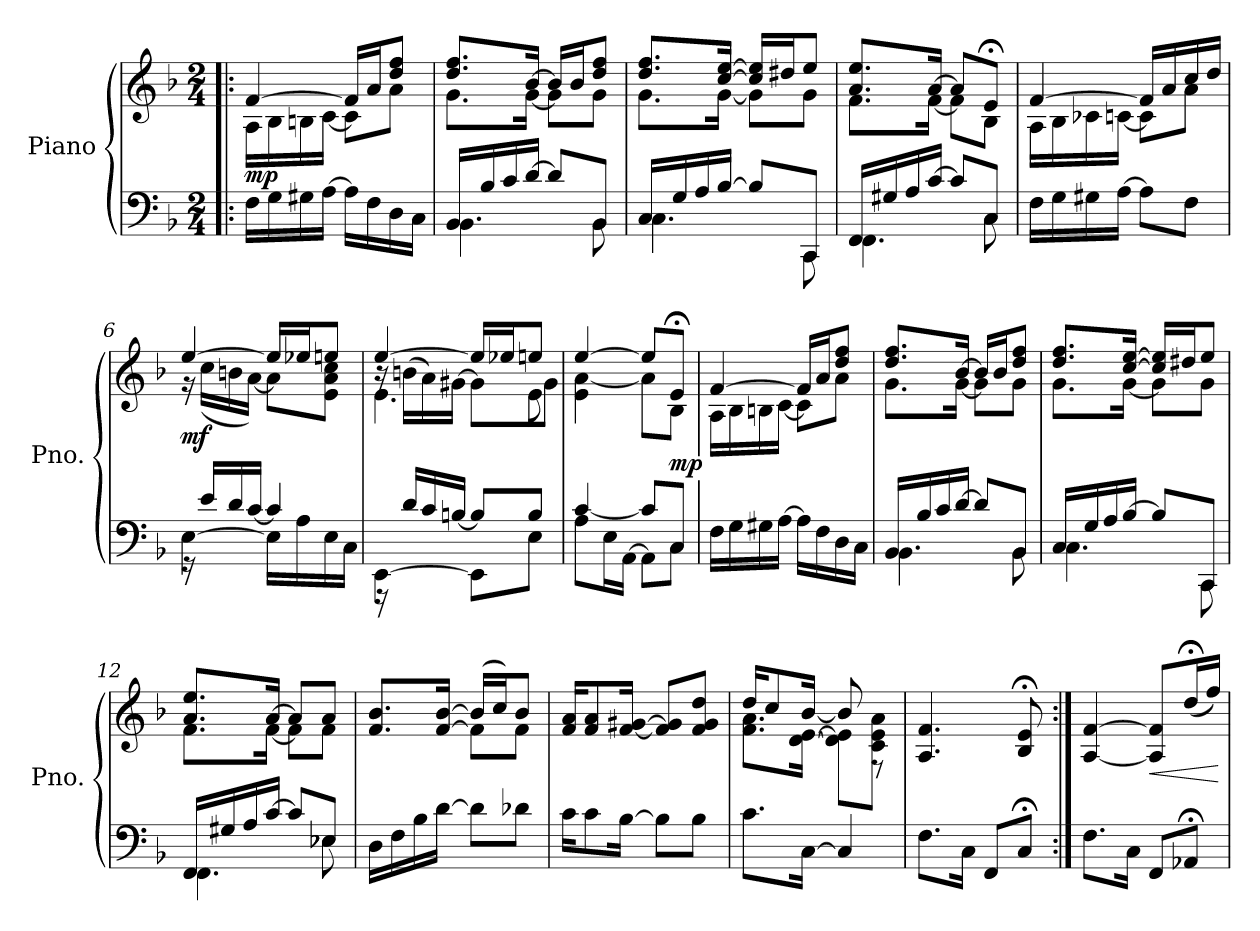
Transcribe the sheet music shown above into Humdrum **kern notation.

**kern	**kern	**dynam
*part1	*part1	*part1
*staff2	*staff1	*staff1/2
*I"Piano	*	*
*I'Pno.	*	*
*clefF4	*clefG2	*
*k[b-]	*k[b-]	*
*M2/4	*M2/4	*
*MM40	*MM40	*
=1!|:	=1!|:	=1!|:
*	*^	*
!	!	!	!LO:DY:b
16F\LL	[4f/	16A\LL	mp
16G\	.	16B-\	.
16G#X\	.	16Bn\	.
[16A\JJ	.	[16c\JJ	.
16A\LL]	16f/LL]	8c\L]	.
16F\	16a/J	.	.
16D\	8dd/ 8ff/J	8a\J	.
16C\JJ	.	.	.
=2	=2	=2	=2
*^	*	*	*
16BB-/LL	4.BB-\	8.dd/ 8.ff/L	8.g\L	.
16B-/	.	.	.	.
16c/	.	.	.	.
[16d/JJ	.	[16b-/Jk	[16g\Jk	.
8d/L]	.	16b-/LL]	8g\L]	.
.	.	16b-/J	.	.
8BB-/J	8BB-\	8dd/ 8ff/J	8g\J	.
=3	=3	=3	=3	=3
16C/LL	4.C\	8.dd/ 8.ff/L	8.g\L	.
16G/	.	.	.	.
16A/	.	.	.	.
[16B-/JJ	.	[16cc/ [16ee/Jk	[16g\Jk	.
8B-/L]	.	16cc/] 16ee/]LL	8g\L]	.
.	.	16dd#X/J	.	.
8CC/J	8CC\	8ee/J	8g\J	.
=4	=4	=4	=4	=4
16FF/LL	4.FF\	8.a/ 8.ee/L	8.f\L	.
16G#X/	.	.	.	.
16A/	.	.	.	.
[16c/JJ	.	[16a/Jk	[16f\Jk	.
8c/L]	.	8a/L]	8f\L]	.
8C/J	8C\	8e;</J	8B-\J	.
*v	*v	*	*	*
!!LO:LB:g=z	!!
=5	=5	=5	=5
16F\LL	[4f/	16A\LL	.
16G\	.	16B-\	.
16G#X\	.	16c-X\	.
[16A\JJ	.	[16cn\JJ	.
8A\L]	16f/LL]	8c\L]	.
.	16a/	.	.
8F\J	16cc/	8a\J	.
.	16dd/JJ	.	.
=6	=6	=6	=6
*^	*	*	*
!	!	!	!	!LO:DY:b
[4E\	16r	[4ee/	16r	mf
.	16e/LL	.	(<16cc\LL	.
.	16d/	.	16bn\	.
.	[16c/JJ	.	[16a\JJ)	.
16E\LL]	4c/]	16ee/LL]	8a\L]	.
16A\	.	16ee-X/J	.	.
16E\	.	8een/J	8e\ 8a\ 8cc\J	.
16C\JJ	.	.	.	.
=7	=7	=7	=7	=7
*	*	*	*^	*
[4EE\	16r	[4ee/	4.e\	16r	.
.	16d/LL	.	.	(<16bn\LL	.
.	16c/	.	.	16a\)	.
.	[16Bn/JJ	.	.	[16g#X\JJ	.
8EE\L]	8B/L]	16ee/LL]	.	8g#\L]	.
.	.	16ee-X/J	.	.	.
8E\J	8B/J	8een/J	8e\	8g#\J	.
*	*	*	*v	*v	*
=8	=8	=8	=8	=8
8A\L	[4c/	[4ee/	4e\ [4a\	.
16E\L	.	.	.	.
[16AA\JJ	.	.	.	.
8AA\L]	8c/L]	8ee/L]	8a\L]	.
!	!	!	!	!LO:DY:b
8C\J	8C/J	8e;</J	8B-\J	mp
*v	*v	*	*	*
!!LO:LB:g=z	!!
=9	=9	=9	=9
16F\LL	[4f/	16A\LL	.
16G\	.	16B-\	.
16G#X\	.	16Bn\	.
[16A\JJ	.	[16c\JJ	.
16A\LL]	16f/LL]	8c\L]	.
16F\	16a/J	.	.
16D\	8dd/ 8ff/J	8a\J	.
16C\JJ	.	.	.
=10	=10	=10	=10
*^	*	*	*
16BB-/LL	4.BB-\	8.dd/ 8.ff/L	8.g\L	.
16B-/	.	.	.	.
16c/	.	.	.	.
[16d/JJ	.	[16b-/Jk	[16g\Jk	.
8d/L]	.	16b-/LL]	8g\L]	.
.	.	16b-/J	.	.
8BB-/J	8BB-\	8dd/ 8ff/J	8g\J	.
=11	=11	=11	=11	=11
16C/LL	4.C\	8.dd/ 8.ff/L	8.g\L	.
16G/	.	.	.	.
16A/	.	.	.	.
[16B-/JJ	.	[16cc/ [16ee/Jk	[16g\Jk	.
8B-/L]	.	16cc/] 16ee/]LL	8g\L]	.
.	.	16dd#X/J	.	.
8CC/J	8CC\	8ee/J	8g\J	.
=12	=12	=12	=12	=12
16FF/LL	4.FF\	8.a/ 8.ee/L	8.f\L	.
16G#X/	.	.	.	.
16A/	.	.	.	.
[16c/JJ	.	[16a/Jk	[16f\Jk	.
8c/L]	.	8a/L]	8f\L]	.
8E-X/J	8E-\	8a/J	8f\J	.
*v	*v	*	*	*
!!LO:LB:g=z	!!
=13	=13	=13	=13
16D\LL	8.f/ 8.b-/L	4ryy	.
16F\	.	.	.
16B-\	.	.	.
[16d\JJ	[16f/ [16b-/Jk	.	.
8d\L]	(>16b-/LL]	8f\L]	.
.	16cc/J)	.	.
8d-X\J	8b-/J	8f\J	.
*	*v	*v	*
=14	=14	=14
16c\KL	16f/ 16a/KL	.
8c\	8f/ 8a/	.
[16B-\Jk	[16f/ [16g#X/Jk	.
8B-\L]	8f/] 8g#/]L	.
8B-\J	8f/ 8g#/ 8dd/J	.
=15	=15	=15
*	*^	*
8.c\L	8.f\ 8.a\L	16dd/KL	.
.	.	8cc/	.
[16C\Jk	[16d\ [16e\Jk	[16b-/Jk	.
4C/]	8d\] 8e\]L	8b-/]	.
.	8c\ 8e\ 8a\J	8r	.
*	*v	*v	*
=16	=16	=16
8.F\L	4.A/ 4.f/	.
16C\Jk	.	.
8FF/L	.	.
8C;</J	8B-/;< 8e/;<	.
=17:|!	=17:|!	=17:|!
8.F\L	[4A/ [4f/	.
16C\Jk	.	.
!	!	!LO:HP:b
8FF/L	8A/] 8f/]L	<
8AA-X;</J	(<16dd;</L	.
.	16ff/JJ)	.
.	.	[
=	=	=
*-	*-	*-
